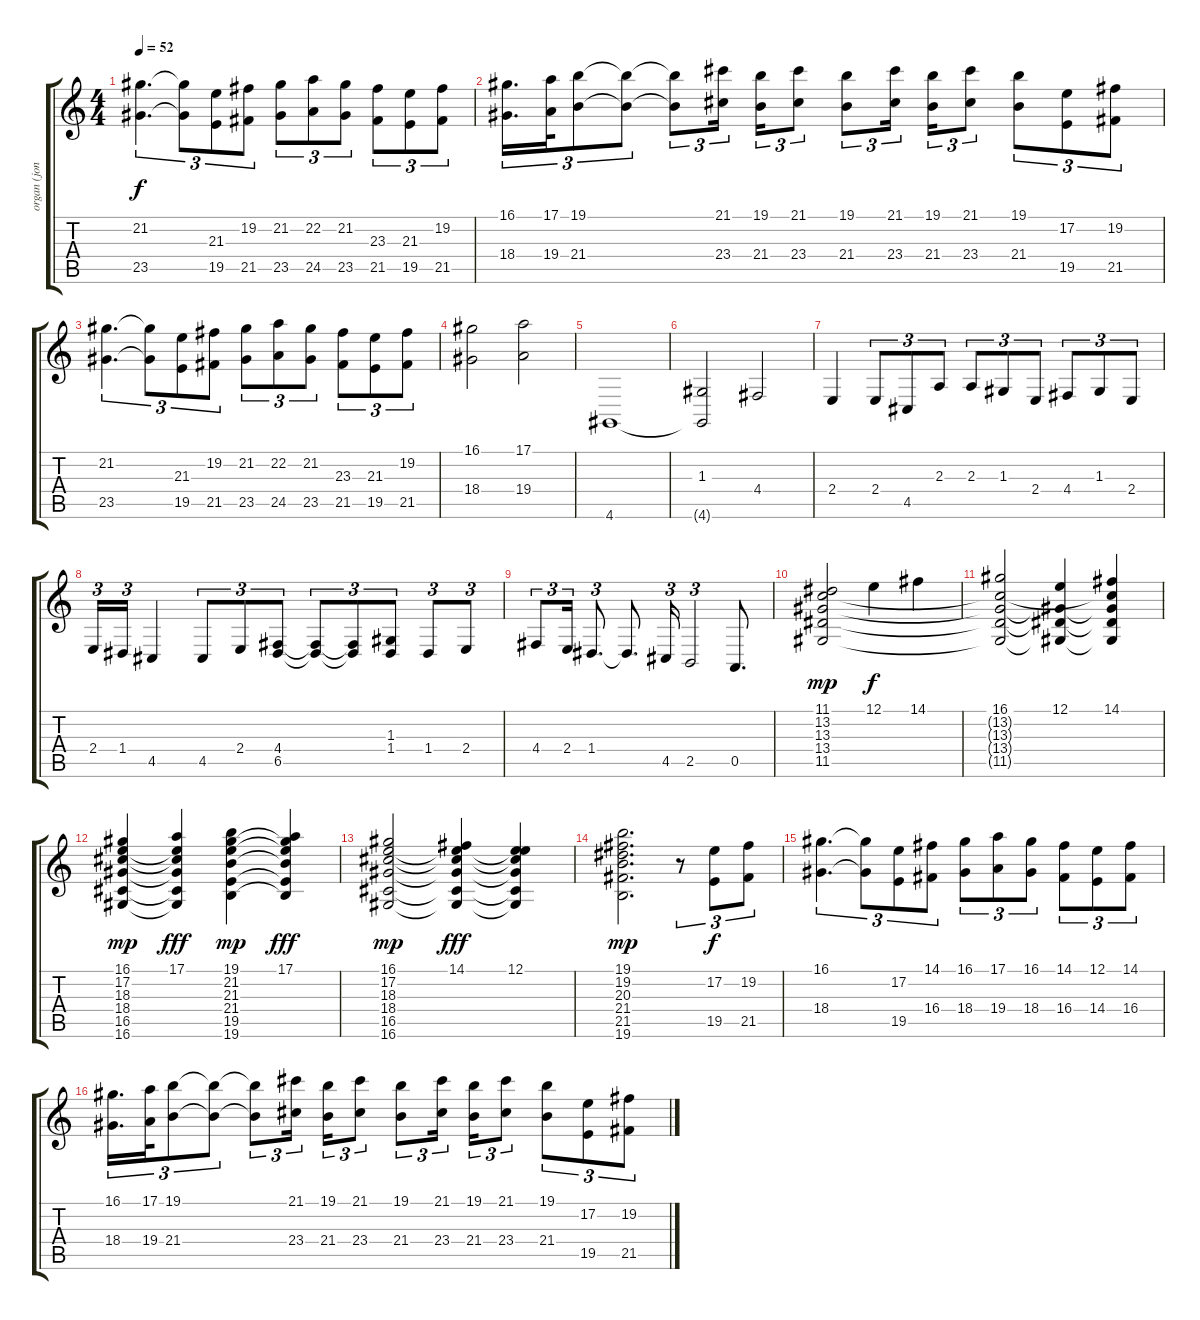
\track ("organ (jonny)" "organ (jon") {instrument drawbarorgan}
\staff {score tabs}
\tuning (E4 B3 G3 D3 A2 E2) {hide}
\ts (4 4)
\tempo 52
\clef g2
\ks c
(21.2 23.5).4{d tu (3 2) dy f} (21.2{t} 23.5{t}).8{tu (3 2)} (21.3 19.5).8{tu (3 2)} (19.2 21.5).8{tu (3 2)} (21.2 23.5).8{tu (3 2)} (22.2 24.5).8{tu (3 2)} (21.2 23.5).8{tu (3 2)} (23.3 21.5).8{tu (3 2)} (21.3 19.5).8{tu (3 2)} (19.2 21.5).8{tu (3 2)} |
(16.1 18.4).16{d tu (3 2)} (17.1 19.4).32{tu (3 2)} (19.1 21.4).8{tu (3 2)} (19.1{t} 21.4{t}).8{tu (3 2)} (19.1{t} 21.4{t}).8{tu (3 2)} (21.1 23.4).16{tu (3 2)} (19.1 21.4).16{tu (3 2)} (21.1 23.4).8{tu (3 2)} (19.1 21.4).8{tu (3 2)} (21.1 23.4).16{tu (3 2)} (19.1 21.4).16{tu (3 2)} (21.1 23.4).8{tu (3 2)} (19.1 21.4).8{tu (3 2)} (17.2 19.5).8{tu (3 2)} (19.2 21.5).8{tu (3 2)} |
(21.2 23.5).4{d tu (3 2)} (21.2{t} 23.5{t}).8{tu (3 2)} (21.3 19.5).8{tu (3 2)} (19.2 21.5).8{tu (3 2)} (21.2 23.5).8{tu (3 2)} (22.2 24.5).8{tu (3 2)} (21.2 23.5).8{tu (3 2)} (23.3 21.5).8{tu (3 2)} (21.3 19.5).8{tu (3 2)} (19.2 21.5).8{tu (3 2)} |
(16.1 18.4).2 (17.1 19.4).2 |
4.6.1 |
(1.3 4.6{t}).2 4.4.2 |
2.4.4 2.4.8{tu (3 2)} 4.5.8{tu (3 2)} 2.3.8{tu (3 2)} 2.3.8{tu (3 2)} 1.3.8{tu (3 2)} 2.4.8{tu (3 2)} 4.4.8{tu (3 2)} 1.3.8{tu (3 2)} 2.4.8{tu (3 2)} |
2.4.16{tu (3 2)} 1.4.16{tu (3 2)} 4.5.4 4.5.8{tu (3 2)} 2.4.8{tu (3 2)} (4.4 6.5).8{tu (3 2)} (4.4{t} 6.5{t}).8{tu (3 2)} (4.4{t} 6.5{t}).8{tu (3 2)} (1.3 1.4).8{tu (3 2)} 1.4.8{tu (3 2)} 2.4.8{tu (3 2)} |
4.4.8{tu (3 2)} 2.4.16{tu (3 2)} 1.4.8{d tu (3 2)} 1.4{t}.8{d} 4.5.16{tu (3 2)} 2.5.2{tu (3 2)} 0.5.8{d} |
(11.1 13.2 13.3 13.4 11.5).2{dy mp} 12.1.4{dy f} 14.1.4 |
(16.1 13.2{t} 13.3{t} 13.4{t} 11.5{t}).2 (12.1 13.3{t} 13.4{t} 11.5{t}).4 (14.1 13.2{t} 13.3{t} 13.4{t} 11.5{t}).4 |
(16.1 17.2 18.3 18.4 16.5 16.6).4{dy mp} (17.1 17.2{t} 18.3{t} 18.4{t} 16.5{t} 16.6{t}).4{dy fff} (19.1 21.2 21.3 21.4 19.5 19.6).4{dy mp} (17.1 21.2{t} 21.3{t} 21.4{t} 19.5{t} 19.6{t}).4{dy fff} |
(16.1 17.2 18.3 18.4 16.5 16.6).2{dy mp} (14.1 17.2{t} 18.3{t} 18.4{t} 16.5{t} 16.6{t}).4{dy fff} (12.1 17.2{t} 18.3{t} 18.4{t} 16.5{t} 16.6{t}).4 |
(19.1 19.2 20.3 21.4 21.5 19.6).2{d dy mp} r.8{tu (3 2)} (17.2 19.5).8{tu (3 2) dy f} (19.2 21.5).8{tu (3 2)} |
(16.1 18.4).4{d tu (3 2)} (16.1{t} 18.4{t}).8{tu (3 2)} (17.2 19.5).8{tu (3 2)} (14.1 16.4).8{tu (3 2)} (16.1 18.4).8{tu (3 2)} (17.1 19.4).8{tu (3 2)} (16.1 18.4).8{tu (3 2)} (14.1 16.4).8{tu (3 2)} (12.1 14.4).8{tu (3 2)} (14.1 16.4).8{tu (3 2)} |
(16.1 18.4).16{d tu (3 2)} (17.1 19.4).32{tu (3 2)} (19.1 21.4).8{tu (3 2)} (19.1{t} 21.4{t}).8{tu (3 2)} (19.1{t} 21.4{t}).8{tu (3 2)} (21.1 23.4).16{tu (3 2)} (19.1 21.4).16{tu (3 2)} (21.1 23.4).8{tu (3 2)} (19.1 21.4).8{tu (3 2)} (21.1 23.4).16{tu (3 2)} (19.1 21.4).16{tu (3 2)} (21.1 23.4).8{tu (3 2)} (19.1 21.4).8{tu (3 2)} (17.2 19.5).8{tu (3 2)} (19.2 21.5).8{tu (3 2)}
